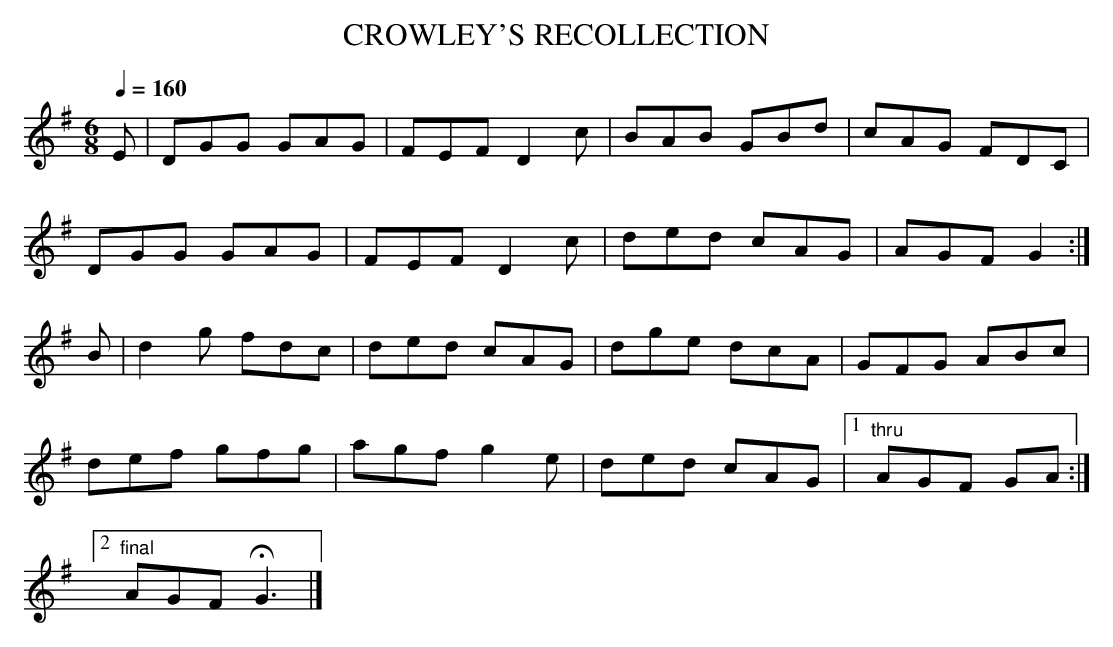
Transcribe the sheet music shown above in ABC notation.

X:1
T:CROWLEY'S RECOLLECTION
Q:1/4=160
M:6/8
K:G
E|DGG GAG|FEF D2c|BAB GBd|cAG FDC|
DGG GAG|FEF D2c|ded cAG|AGF G2 :|
B|d2g fdc|ded cAG|dge dcA|GFG ABc|
def gfg|agf g2e|ded cAG|1 "thru"AGF GA :|
[2 "final"AGF HG3|]
